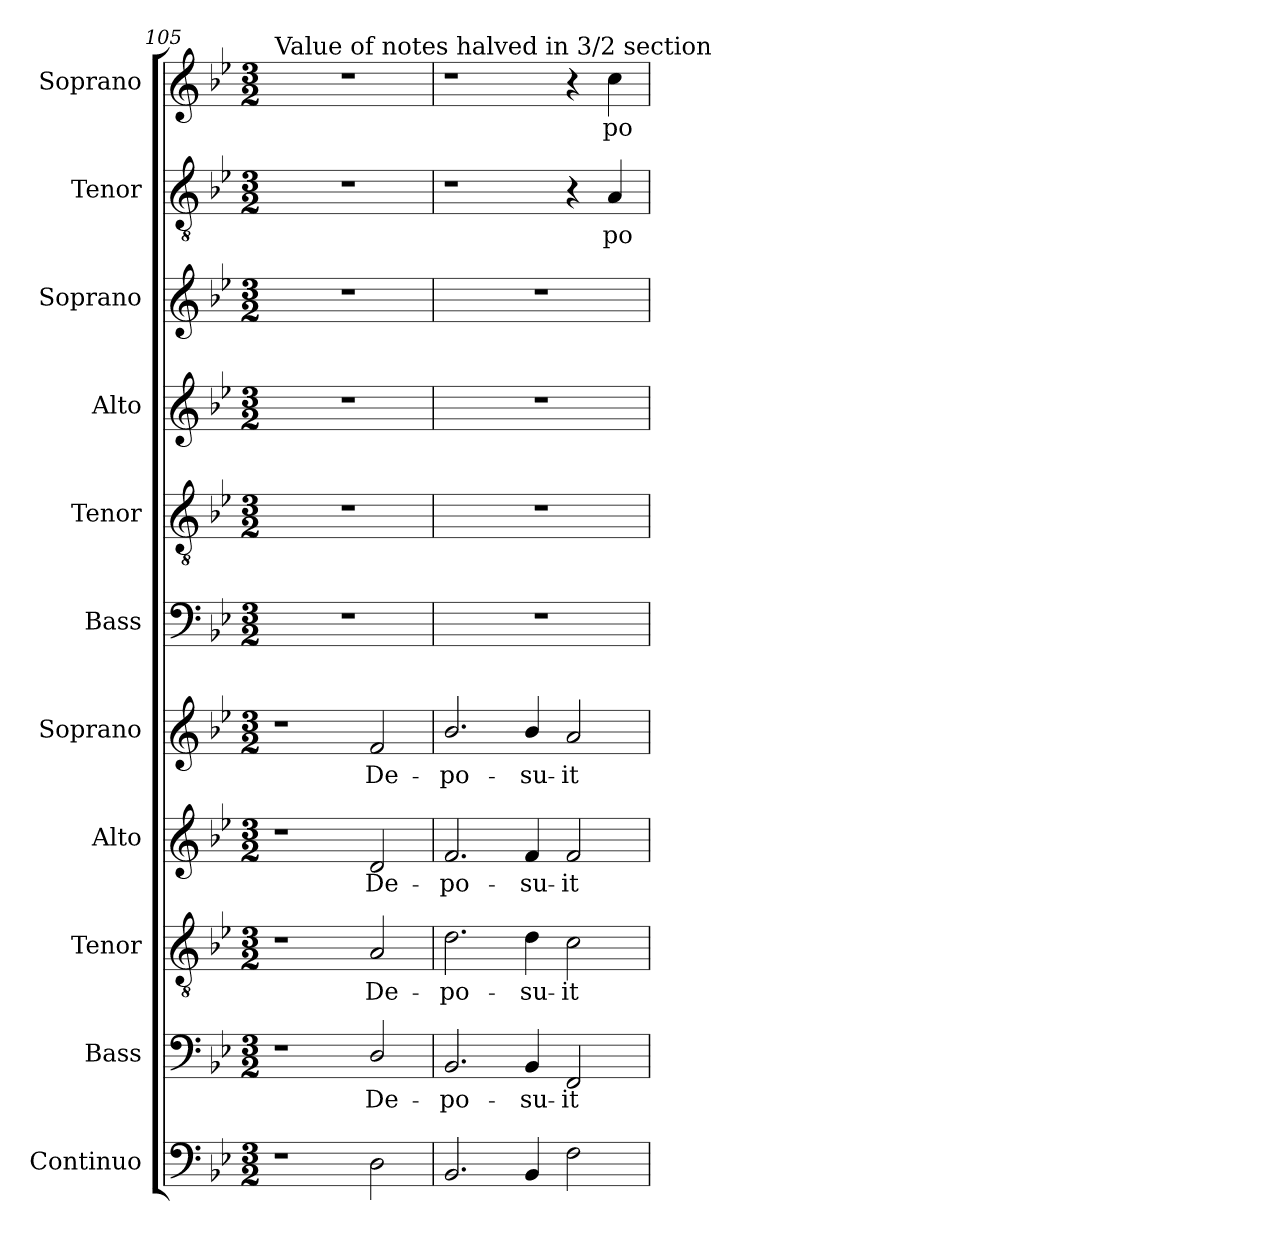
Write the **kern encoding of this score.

**kern	**kern	**text	**kern	**text	**kern	**text	**kern	**text	**kern	**kern	**kern	**kern	**kern	**text	**kern	**text
*part11	*part10	*part10	*part9	*part9	*part8	*part8	*part7	*part7	*part6	*part5	*part4	*part3	*part2	*part2	*part1	*part1
*staff11	*staff10	*staff10	*staff9	*staff9	*staff8	*staff8	*staff7	*staff7	*staff6	*staff5	*staff4	*staff3	*staff2	*staff2	*staff1	*staff1
*I"Continuo	*I"Bass	*	*I"Tenor	*	*I"Alto	*	*I"Soprano	*	*I"Bass	*I"Tenor	*I"Alto	*I"Soprano	*I"Tenor	*	*I"Soprano	*
*I'Cont.	*I'B.	*	*I'T.	*	*I'A.	*	*I'S.	*	*I'B.	*I'T.	*I'A.	*I'S.	*I'T.	*	*I'S.	*
!!LO:PB:g=z
*clefF4	*clefF4	*	*clefGv2	*	*clefG2	*	*clefG2	*	*clefF4	*clefGv2	*clefG2	*clefG2	*clefGv2	*	*clefG2	*
*	*	*	*ITrd7c12	*	*	*	*	*	*	*ITrd7c12	*	*	*ITrd7c12	*	*	*
*k[b-e-]	*k[b-e-]	*	*k[b-e-]	*	*k[b-e-]	*	*k[b-e-]	*	*k[b-e-]	*k[b-e-]	*k[b-e-]	*k[b-e-]	*k[b-e-]	*	*k[b-e-]	*
*B-:	*B-:	*	*B-:	*	*B-:	*	*B-:	*	*B-:	*B-:	*B-:	*B-:	*B-:	*	*B-:	*
*M3/2	*M3/2	*	*M3/2	*	*M3/2	*	*M3/2	*	*M3/2	*M3/2	*M3/2	*M3/2	*M3/2	*	*M3/2	*
=105	=105	=105	=105	=105	=105	=105	=105	=105	=105	=105	=105	=105	=105	=105	=105	=105
!	!	!	!	!	!	!	!	!	!	!	!	!	!	!	!LO:TX:a:t=Value of notes halved in 3/2 section	!
!	!	!	!	!	!	!	!	!	!LO:N:vis=1	!LO:N:vis=1	!LO:N:vis=1	!LO:N:vis=1	!LO:N:vis=1	!	!LO:N:vis=1	!
1r	1r	.	1r	.	1r	.	1r	.	1.r	1.r	1.r	1.r	1.r	.	1.r	.
!	!	!LO:LY:b:color=#000000	!	!	!	!	!	!	!	!	!	!	!	!	!	!
!	!	!	!	!LO:LY:b:color=#000000	!	!	!	!	!	!	!	!	!	!	!	!
!	!	!	!	!	!	!LO:LY:b:color=#000000	!	!	!	!	!	!	!	!	!	!
!	!	!	!	!	!	!	!	!LO:LY:b:color=#000000	!	!	!	!	!	!	!	!
2Di\	2Di/	De-	2AAi/	De-	2di/	De-	2fi/	De-	.	.	.	.	.	.	.	.
=106	=106	=106	=106	=106	=106	=106	=106	=106	=106	=106	=106	=106	=106	=106	=106	=106
!	!	!LO:LY:b:color=#000000	!	!	!	!	!	!	!	!	!	!	!	!	!	!
!	!	!	!	!LO:LY:b:color=#000000	!	!	!	!	!	!	!	!	!	!	!	!
!	!	!	!	!	!	!LO:LY:b:color=#000000	!	!	!	!	!	!	!	!	!	!
!	!	!	!	!	!	!	!	!LO:LY:b:color=#000000	!LO:N:vis=1	!LO:N:vis=1	!LO:N:vis=1	!LO:N:vis=1	!	!	!	!
2.BB-i/	2.BB-i/	-po-	2.Di\	-po-	2.fi/	-po-	2.b-i/	-po-	1.r	1.r	1.r	1.r	1r	.	1r	.
!	!	!LO:LY:b:color=#000000	!	!	!	!	!	!	!	!	!	!	!	!	!	!
!	!	!	!	!LO:LY:b:color=#000000	!	!	!	!	!	!	!	!	!	!	!	!
!	!	!	!	!	!	!LO:LY:b:color=#000000	!	!	!	!	!	!	!	!	!	!
!	!	!	!	!	!	!	!	!LO:LY:b:color=#000000	!	!	!	!	!	!	!	!
4BB-i/	4BB-i/	-su-	4Di\	-su-	4fi/	-su-	4b-i/	-su-	.	.	.	.	.	.	.	.
!	!	!LO:LY:b:color=#000000	!	!	!	!	!	!	!	!	!	!	!	!	!	!
!	!	!	!	!LO:LY:b:color=#000000	!	!	!	!	!	!	!	!	!	!	!	!
!	!	!	!	!	!	!LO:LY:b:color=#000000	!	!	!	!	!	!	!	!	!	!
!	!	!	!	!	!	!	!	!LO:LY:b:color=#000000	!	!	!	!	!	!	!	!
2Fi\	2FFi/	-it	2Ci\	-it	2fi/	-it	2ai/	-it	.	.	.	.	4r	.	4r	.
!	!	!	!	!	!	!	!	!	!	!	!	!	!	!LO:LY:b:color=#000000	!	!
!	!	!	!	!	!	!	!	!	!	!	!	!	!	!	!	!LO:LY:b:color=#000000
.	.	.	.	.	.	.	.	.	.	.	.	.	4AAi/	po-	4cci\	po-
=	=	=	=	=	=	=	=	=	=	=	=	=	=	=	=	=
*-	*-	*-	*-	*-	*-	*-	*-	*-	*-	*-	*-	*-	*-	*-	*-	*-
